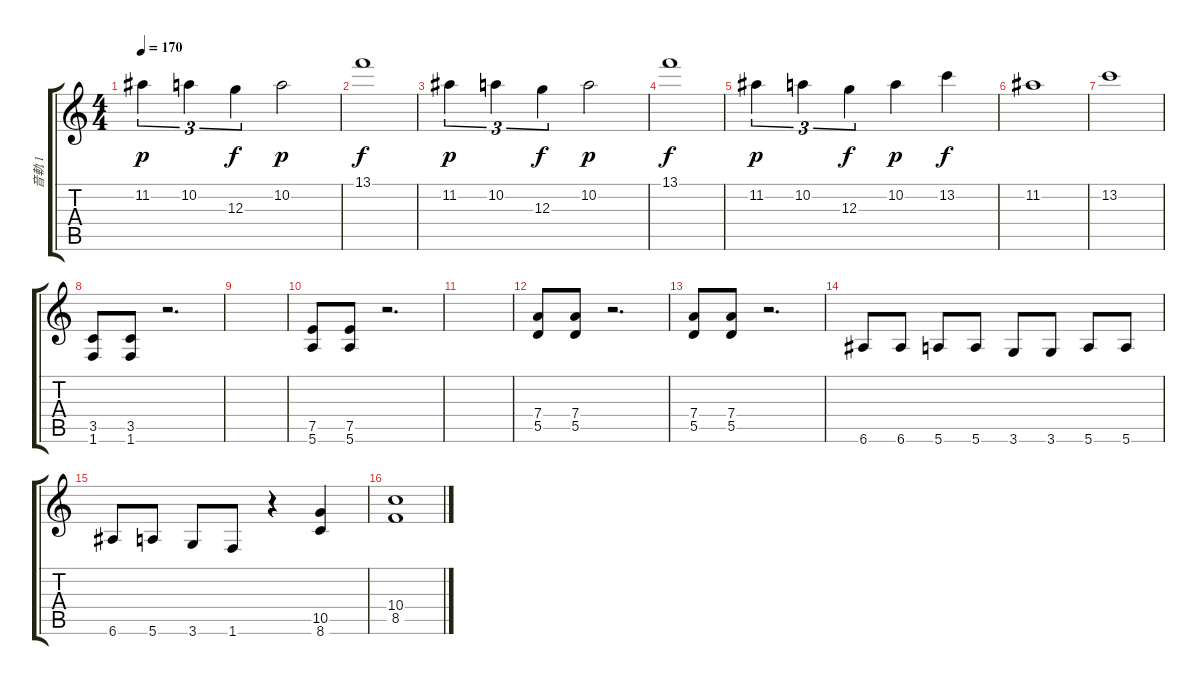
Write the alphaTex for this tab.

\track ("音軌 1" "音軌 1") {instrument overdrivenguitar}
\staff {score tabs}
\tuning (E4 B3 G3 D3 A2 E2) {hide}
\ts (4 4)
\tempo 170
\clef g2
\ks c
11.2.4{tu (3 2) dy p} 10.2.4{tu (3 2)} 12.3.4{tu (3 2) dy f} 10.2.2{dy p} |
13.1.1{dy f} |
11.2.4{tu (3 2) dy p} 10.2.4{tu (3 2)} 12.3.4{tu (3 2) dy f} 10.2.2{dy p} |
13.1.1{dy f} |
11.2.4{tu (3 2) dy p} 10.2.4{tu (3 2)} 12.3.4{tu (3 2) dy f} 10.2.4{dy p} 13.2.4{dy f} |
11.2.1 |
13.2.1 |
(3.5 1.6).8 (3.5 1.6).8 r.2{d} |
|
(7.5 5.6).8 (7.5 5.6).8 r.2{d} |
|
(7.4 5.5).8 (7.4 5.5).8 r.2{d} |
(7.4 5.5).8 (7.4 5.5).8 r.2{d} |
6.6.8 6.6.8 5.6.8 5.6.8 3.6.8 3.6.8 5.6.8 5.6.8 |
6.6.8 5.6.8 3.6.8 1.6.8 r.4 (10.5 8.6).4 |
(10.4 8.5).1
